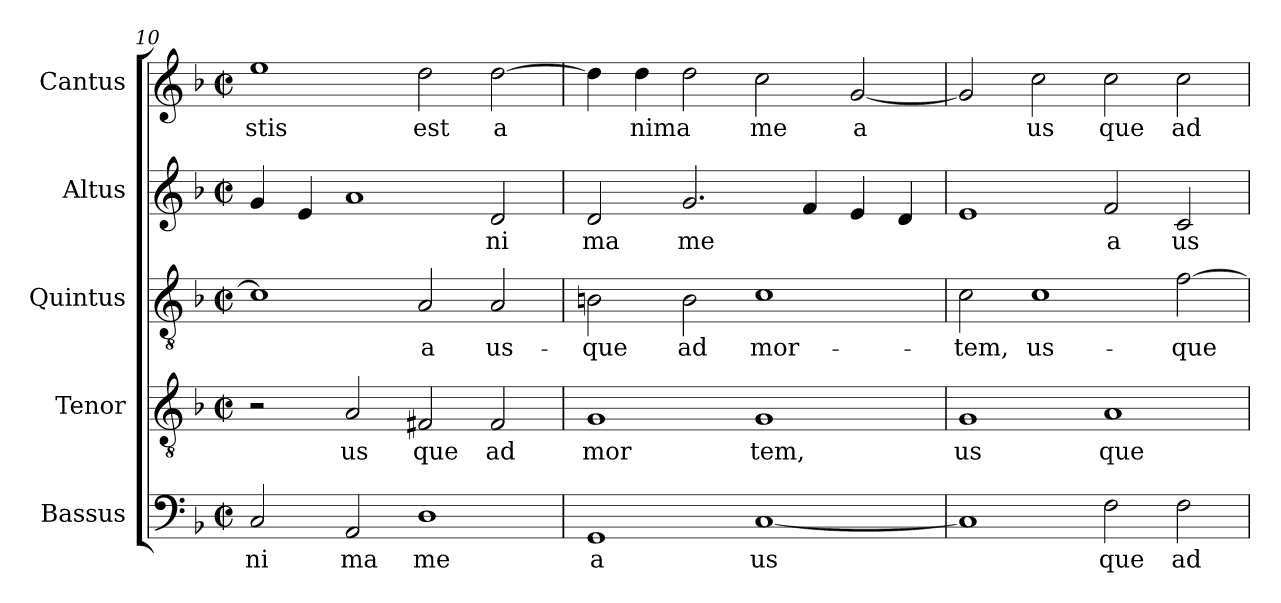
**kern	**text	**kern	**text	**kern	**text	**kern	**text	**kern	**text
*part5	*part5	*part4	*part4	*part3	*part3	*part2	*part2	*part1	*part1
*staff5	*staff5	*staff4	*staff4	*staff3	*staff3	*staff2	*staff2	*staff1	*staff1
*I"Bassus	*	*I"Tenor	*	*I"Quintus	*	*I"Altus	*	*I"Cantus	*
*clefF4	*	*clefGv2	*	*clefGv2	*	*clefG2	*	*clefG2	*
*k[b-]	*	*k[b-]	*	*k[b-]	*	*k[b-]	*	*k[b-]	*
*F:	*	*F:	*	*F:	*	*F:	*	*F:	*
*M2/2	*	*M2/2	*	*M2/2	*	*M2/2	*	*M2/2	*
*met(c|)	*	*met(c|)	*	*met(c|)	*	*met(c|)	*	*met(c|)	*
=10	=10	=10	=10	=10	=10	=10	=10	=10	=10
!	!LO:LY:b:cj	!	!	!	!	!	!	!	!LO:LY:b:cj
2C/	ni	2r	.	1c]	.	4g/	.	1ee	stis
.	.	.	.	.	.	4e/	.	.	.
!	!LO:LY:b:cj	!	!LO:LY:b:cj	!	!	!	!	!	!
2AA/	ma	2A/	us	.	.	1a	.	.	.
!	!LO:LY:b:cj	!	!LO:LY:b:cj	!	!LO:LY:b:cj	!	!	!	!LO:LY:b:cj
1D	me	2F#X/	que	2A/	-a	.	.	2dd\	est
!	!	!	!LO:LY:b:cj	!	!LO:LY:b:cj	!	!LO:LY:b:cj	!	!LO:LY:b:cj
.	.	2F#/	ad	2A/	us-	2d/	ni	[>2dd\	a
=11	=11	=11	=11	=11	=11	=11	=11	=11	=11
!	!LO:LY:b:cj	!	!LO:LY:b:cj	!	!LO:LY:b:cj	!	!LO:LY:b:cj	!	!
1GG	a	1G	mor	2Bn\	-que	2d/	ma	4dd\]	.
!	!	!	!	!	!	!	!	!	!LO:LY:b
.	.	.	.	.	.	.	.	4dd\	nima
!	!	!	!	!	!LO:LY:b:cj	!	!LO:LY:b	!	!
.	.	.	.	2B\	ad	2.g/	me	2dd\	.
!	!LO:LY:b:cj	!	!LO:LY:b:cj	!	!LO:LY:b:cj	!	!	!	!LO:LY:b:cj
[<1C	us	1G	tem,	1c	mor-	.	.	2cc\	me
.	.	.	.	.	.	4f/	.	.	.
!	!	!	!	!	!	!	!	!	!LO:LY:b:cj
.	.	.	.	.	.	4e/	.	[<2g/	a
.	.	.	.	.	.	4d/	.	.	.
=12	=12	=12	=12	=12	=12	=12	=12	=12	=12
!	!	!	!LO:LY:b:cj	!	!LO:LY:b:cj	!	!	!	!
1C]	.	1G	us	2c\	-tem,	1e	.	2g/]	.
!	!	!	!	!	!LO:LY:b:cj	!	!	!	!LO:LY:b:cj
.	.	.	.	1c	us-	.	.	2cc\	us
!	!LO:LY:b:cj	!	!LO:LY:b:cj	!	!	!	!LO:LY:b:cj	!	!LO:LY:b:cj
2F\	que	1A	que	.	.	2f/	a	2cc\	que
!	!LO:LY:b:cj	!	!	!	!LO:LY:b	!	!LO:LY:b:cj	!	!LO:LY:b:cj
2F\	ad	.	.	[>2f\	-que	2c/	us	2cc\	ad
=	=	=	=	=	=	=	=	=	=
*-	*-	*-	*-	*-	*-	*-	*-	*-	*-
